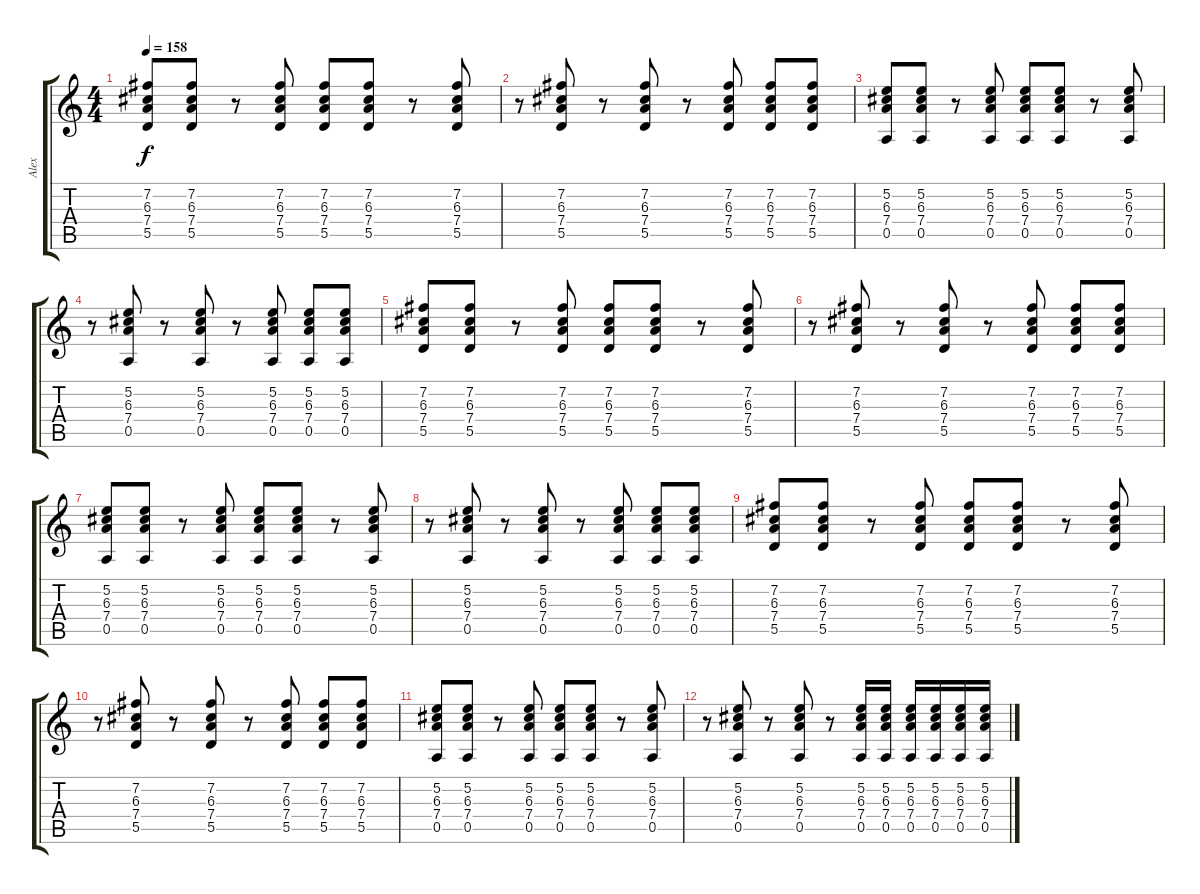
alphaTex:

\track ("Alex" "Alex") {instrument distortionguitar}
\staff {score tabs}
\tuning (E4 B3 G3 D3 A2 E2) {hide}
\ts (4 4)
\tempo 158
\clef g2
\ks c
(7.2 6.3 7.4 5.5).8{dy f} (7.2 6.3 7.4 5.5).8 r.8 (7.2 6.3 7.4 5.5).8 (7.2 6.3 7.4 5.5).8 (7.2 6.3 7.4 5.5).8 r.8 (7.2 6.3 7.4 5.5).8 |
r.8 (7.2 6.3 7.4 5.5).8 r.8 (7.2 6.3 7.4 5.5).8 r.8 (7.2 6.3 7.4 5.5).8 (7.2 6.3 7.4 5.5).8 (7.2 6.3 7.4 5.5).8 |
(5.2 6.3 7.4 0.5).8 (5.2 6.3 7.4 0.5).8 r.8 (5.2 6.3 7.4 0.5).8 (5.2 6.3 7.4 0.5).8 (5.2 6.3 7.4 0.5).8 r.8 (5.2 6.3 7.4 0.5).8 |
r.8 (5.2 6.3 7.4 0.5).8 r.8 (5.2 6.3 7.4 0.5).8 r.8 (5.2 6.3 7.4 0.5).8 (5.2 6.3 7.4 0.5).8 (5.2 6.3 7.4 0.5).8 |
(7.2 6.3 7.4 5.5).8 (7.2 6.3 7.4 5.5).8 r.8 (7.2 6.3 7.4 5.5).8 (7.2 6.3 7.4 5.5).8 (7.2 6.3 7.4 5.5).8 r.8 (7.2 6.3 7.4 5.5).8 |
r.8 (7.2 6.3 7.4 5.5).8 r.8 (7.2 6.3 7.4 5.5).8 r.8 (7.2 6.3 7.4 5.5).8 (7.2 6.3 7.4 5.5).8 (7.2 6.3 7.4 5.5).8 |
(5.2 6.3 7.4 0.5).8 (5.2 6.3 7.4 0.5).8 r.8 (5.2 6.3 7.4 0.5).8 (5.2 6.3 7.4 0.5).8 (5.2 6.3 7.4 0.5).8 r.8 (5.2 6.3 7.4 0.5).8 |
r.8 (5.2 6.3 7.4 0.5).8 r.8 (5.2 6.3 7.4 0.5).8 r.8 (5.2 6.3 7.4 0.5).8 (5.2 6.3 7.4 0.5).8 (5.2 6.3 7.4 0.5).8 |
(7.2 6.3 7.4 5.5).8 (7.2 6.3 7.4 5.5).8 r.8 (7.2 6.3 7.4 5.5).8 (7.2 6.3 7.4 5.5).8 (7.2 6.3 7.4 5.5).8 r.8 (7.2 6.3 7.4 5.5).8 |
r.8 (7.2 6.3 7.4 5.5).8 r.8 (7.2 6.3 7.4 5.5).8 r.8 (7.2 6.3 7.4 5.5).8 (7.2 6.3 7.4 5.5).8 (7.2 6.3 7.4 5.5).8 |
(5.2 6.3 7.4 0.5).8 (5.2 6.3 7.4 0.5).8 r.8 (5.2 6.3 7.4 0.5).8 (5.2 6.3 7.4 0.5).8 (5.2 6.3 7.4 0.5).8 r.8 (5.2 6.3 7.4 0.5).8 |
r.8 (5.2 6.3 7.4 0.5).8 r.8 (5.2 6.3 7.4 0.5).8 r.8 (5.2 6.3 7.4 0.5).16 (5.2 6.3 7.4 0.5).16 (5.2 6.3 7.4 0.5).16 (5.2 6.3 7.4 0.5).16 (5.2 6.3 7.4 0.5).16 (5.2 6.3 7.4 0.5).16
